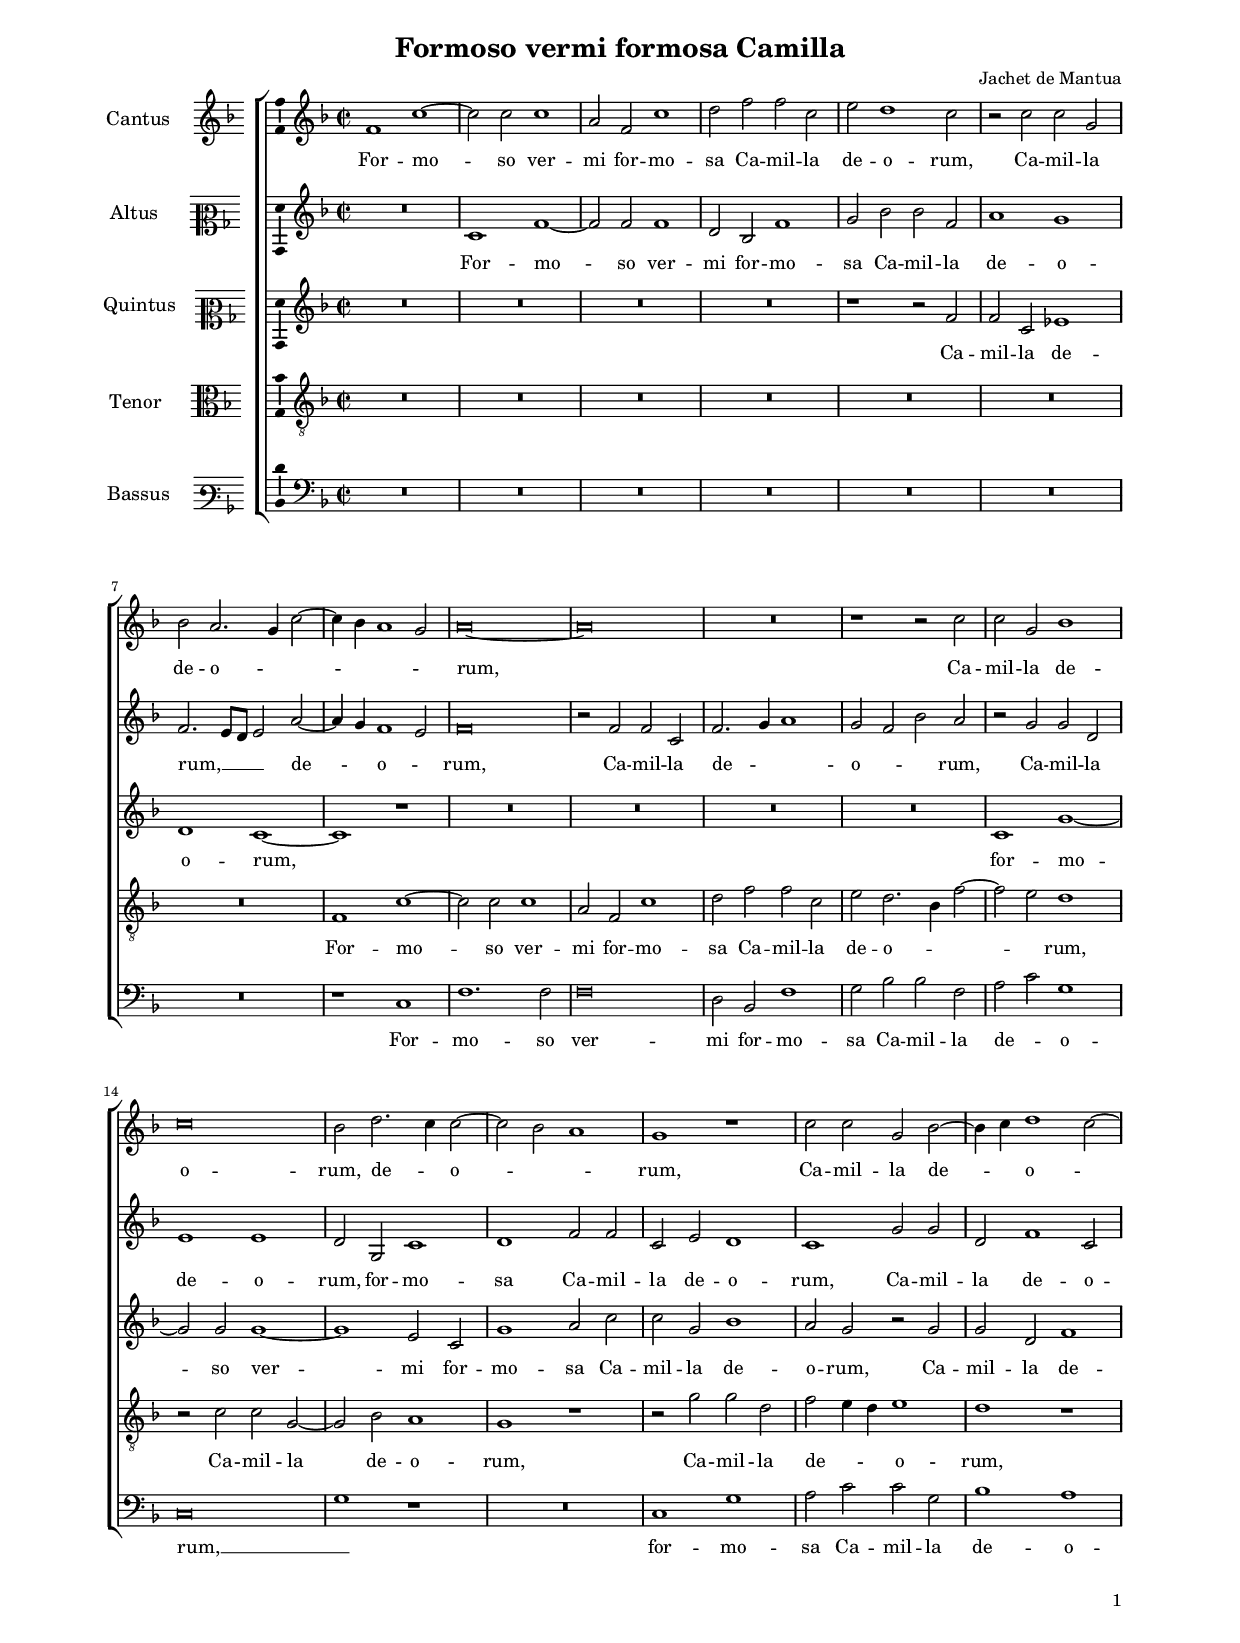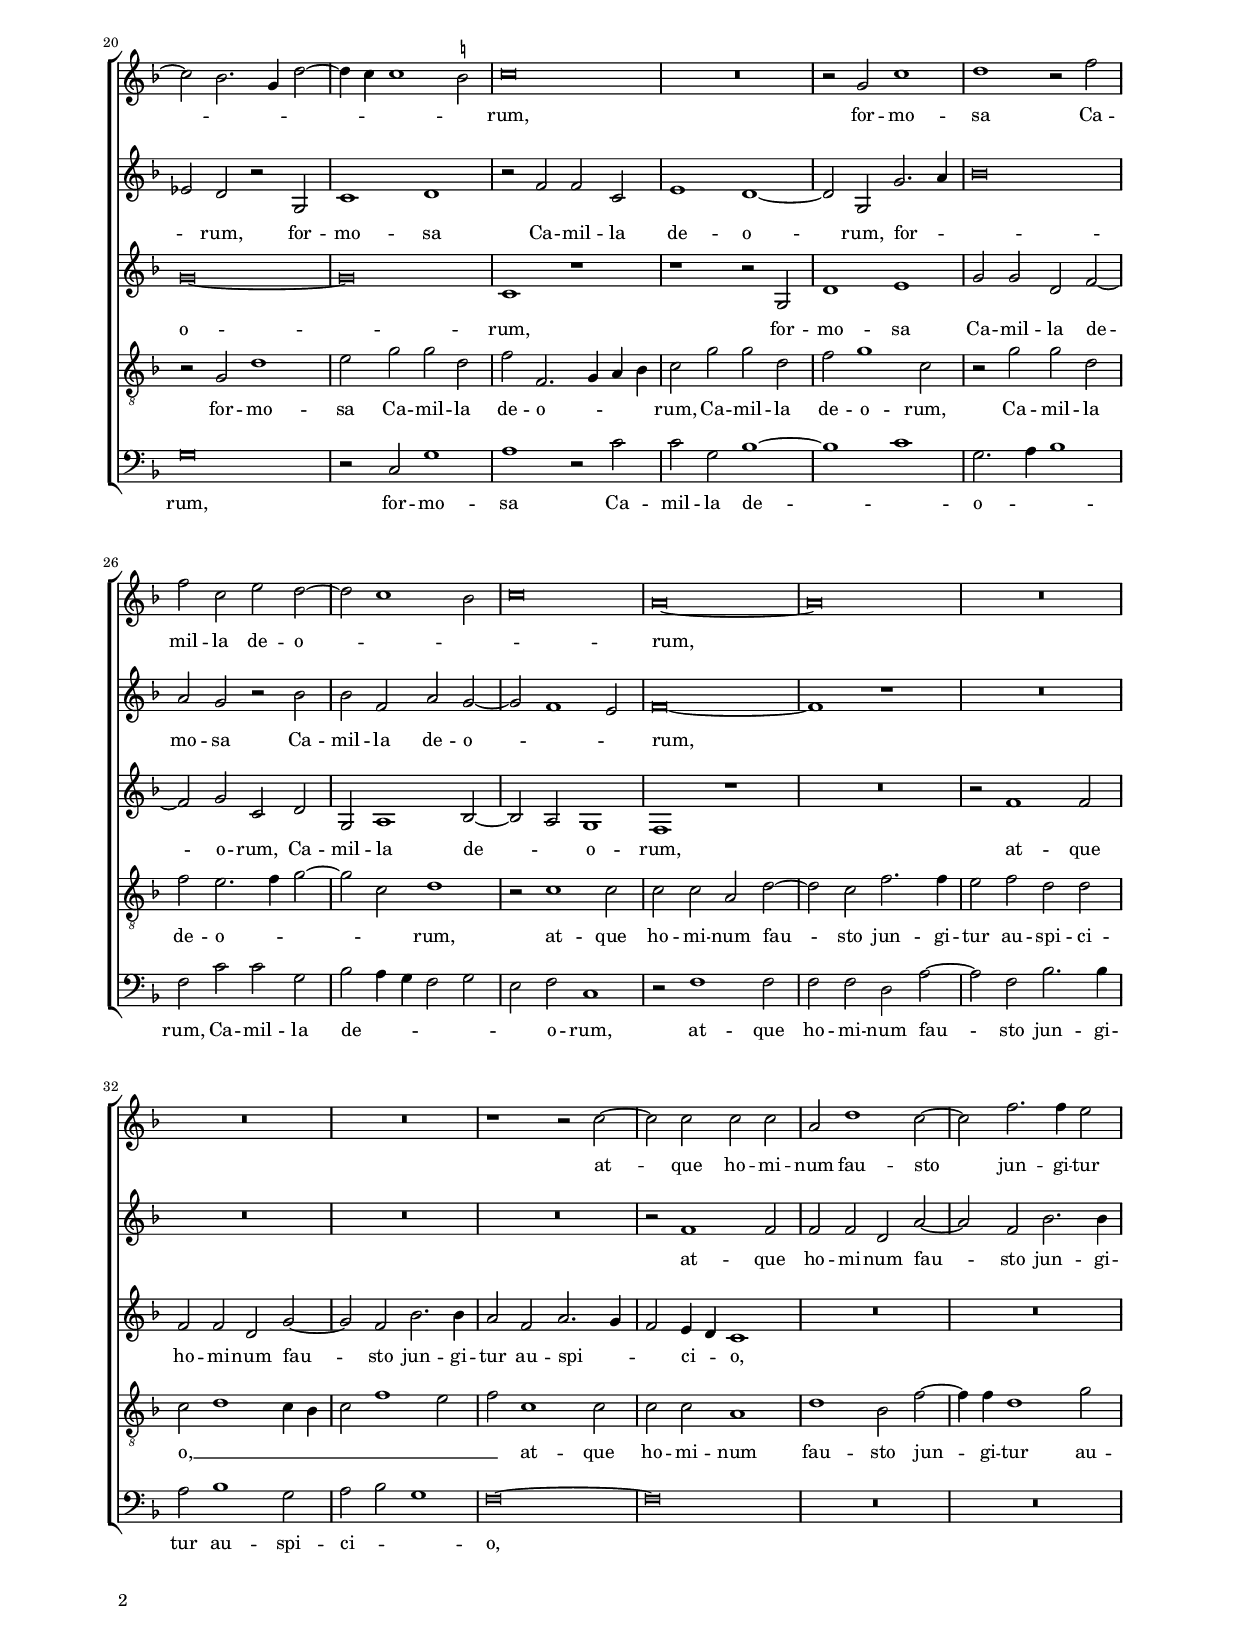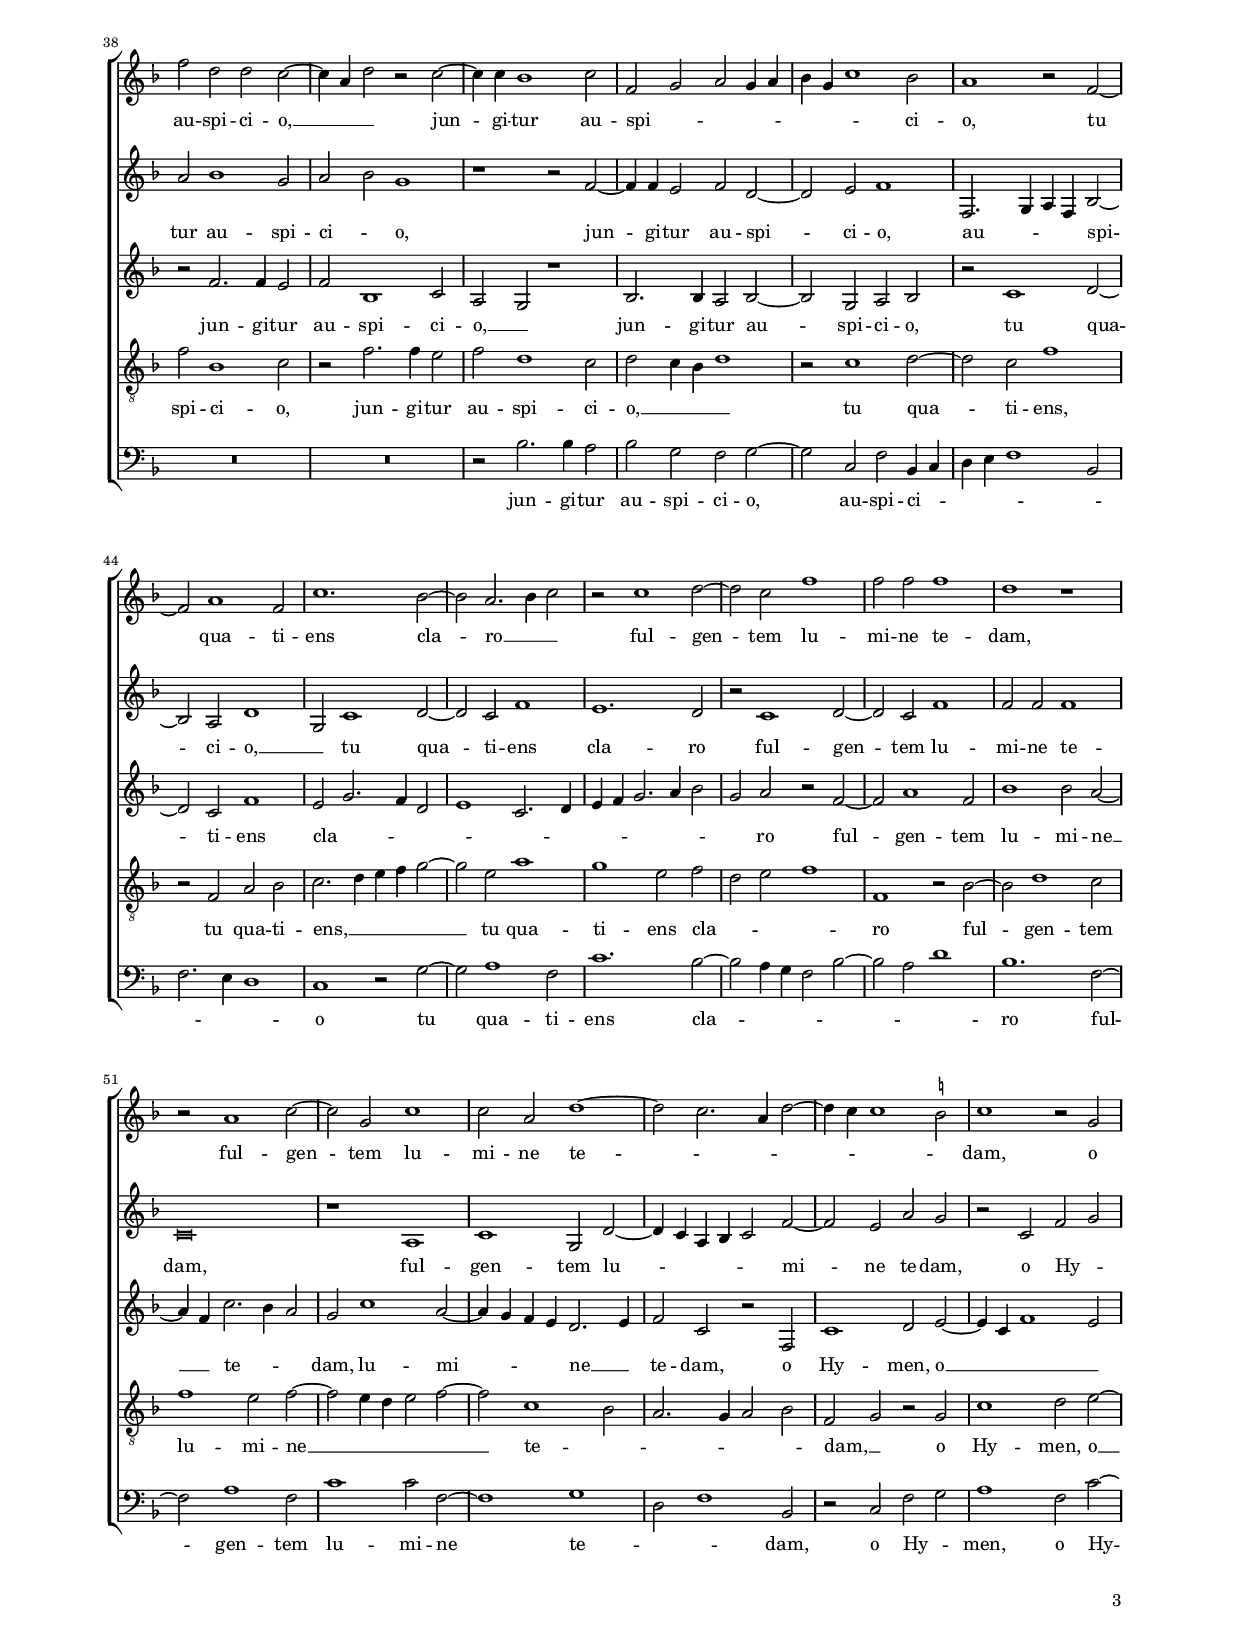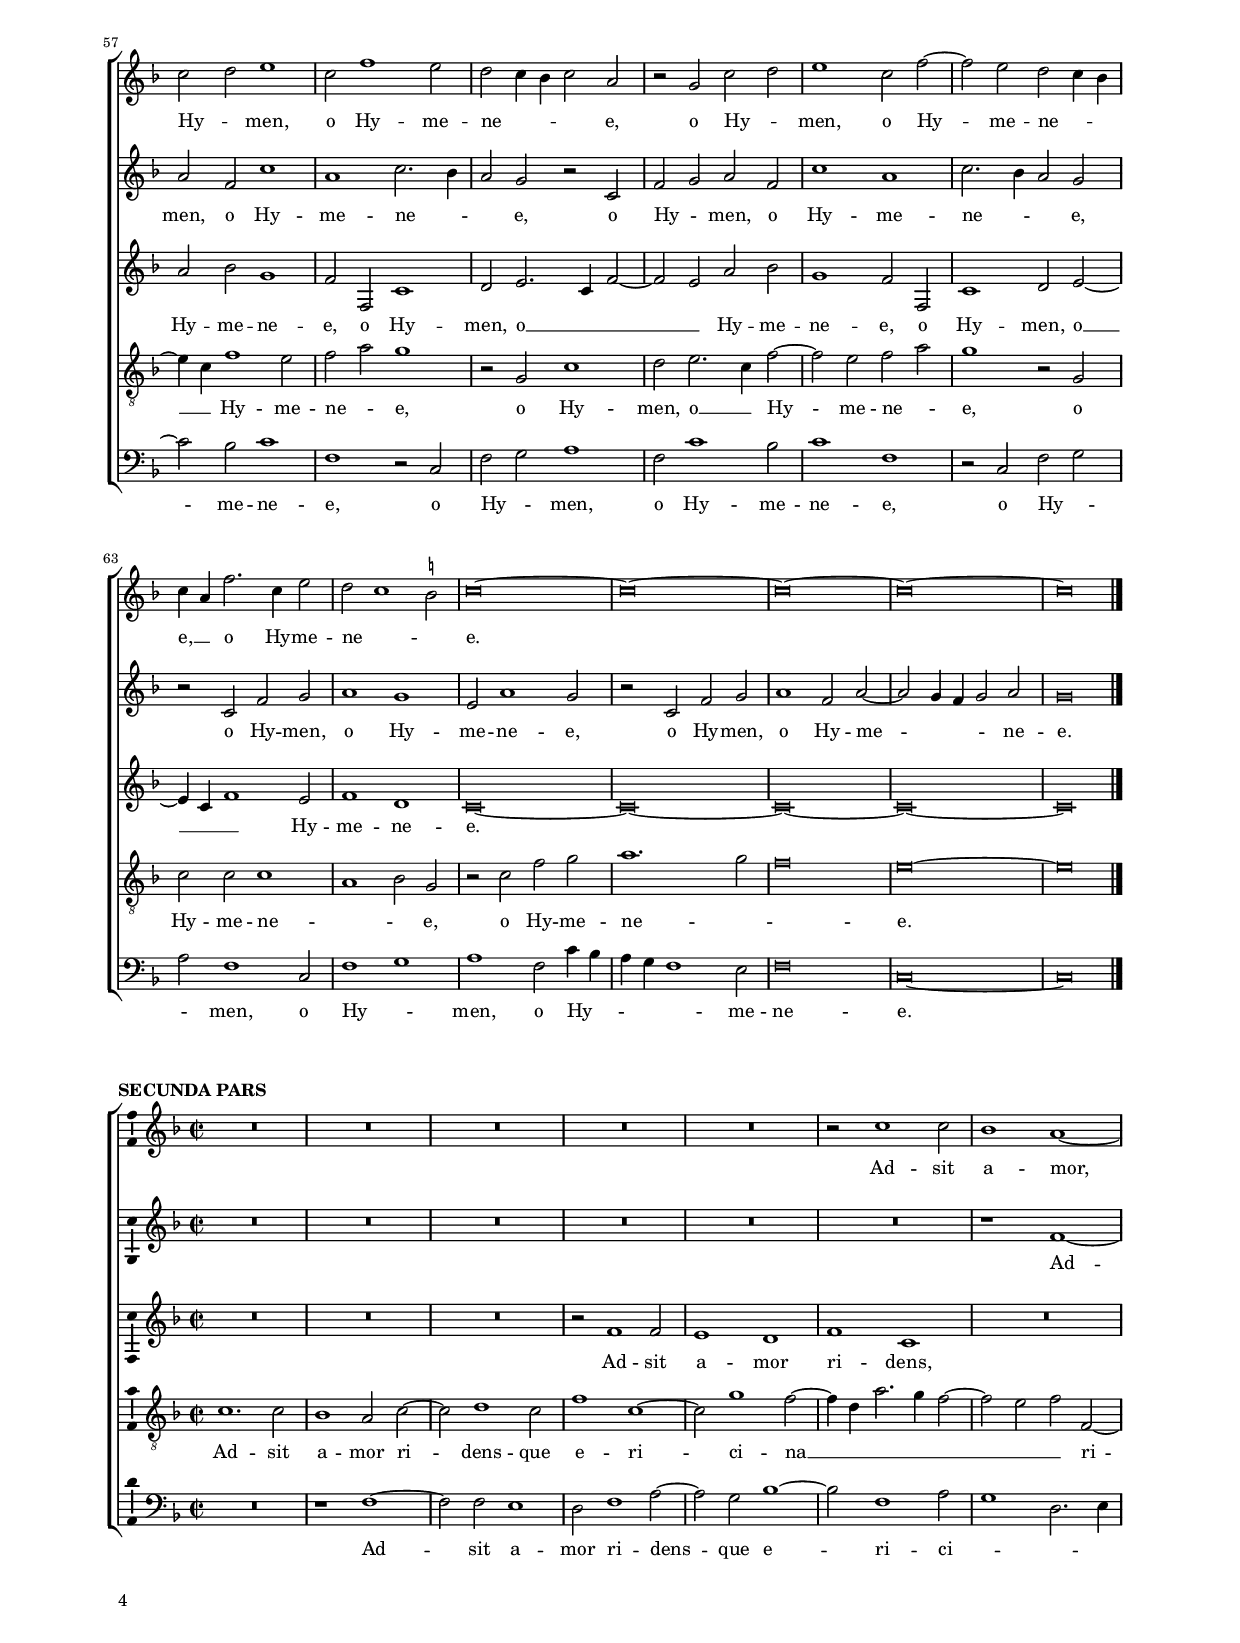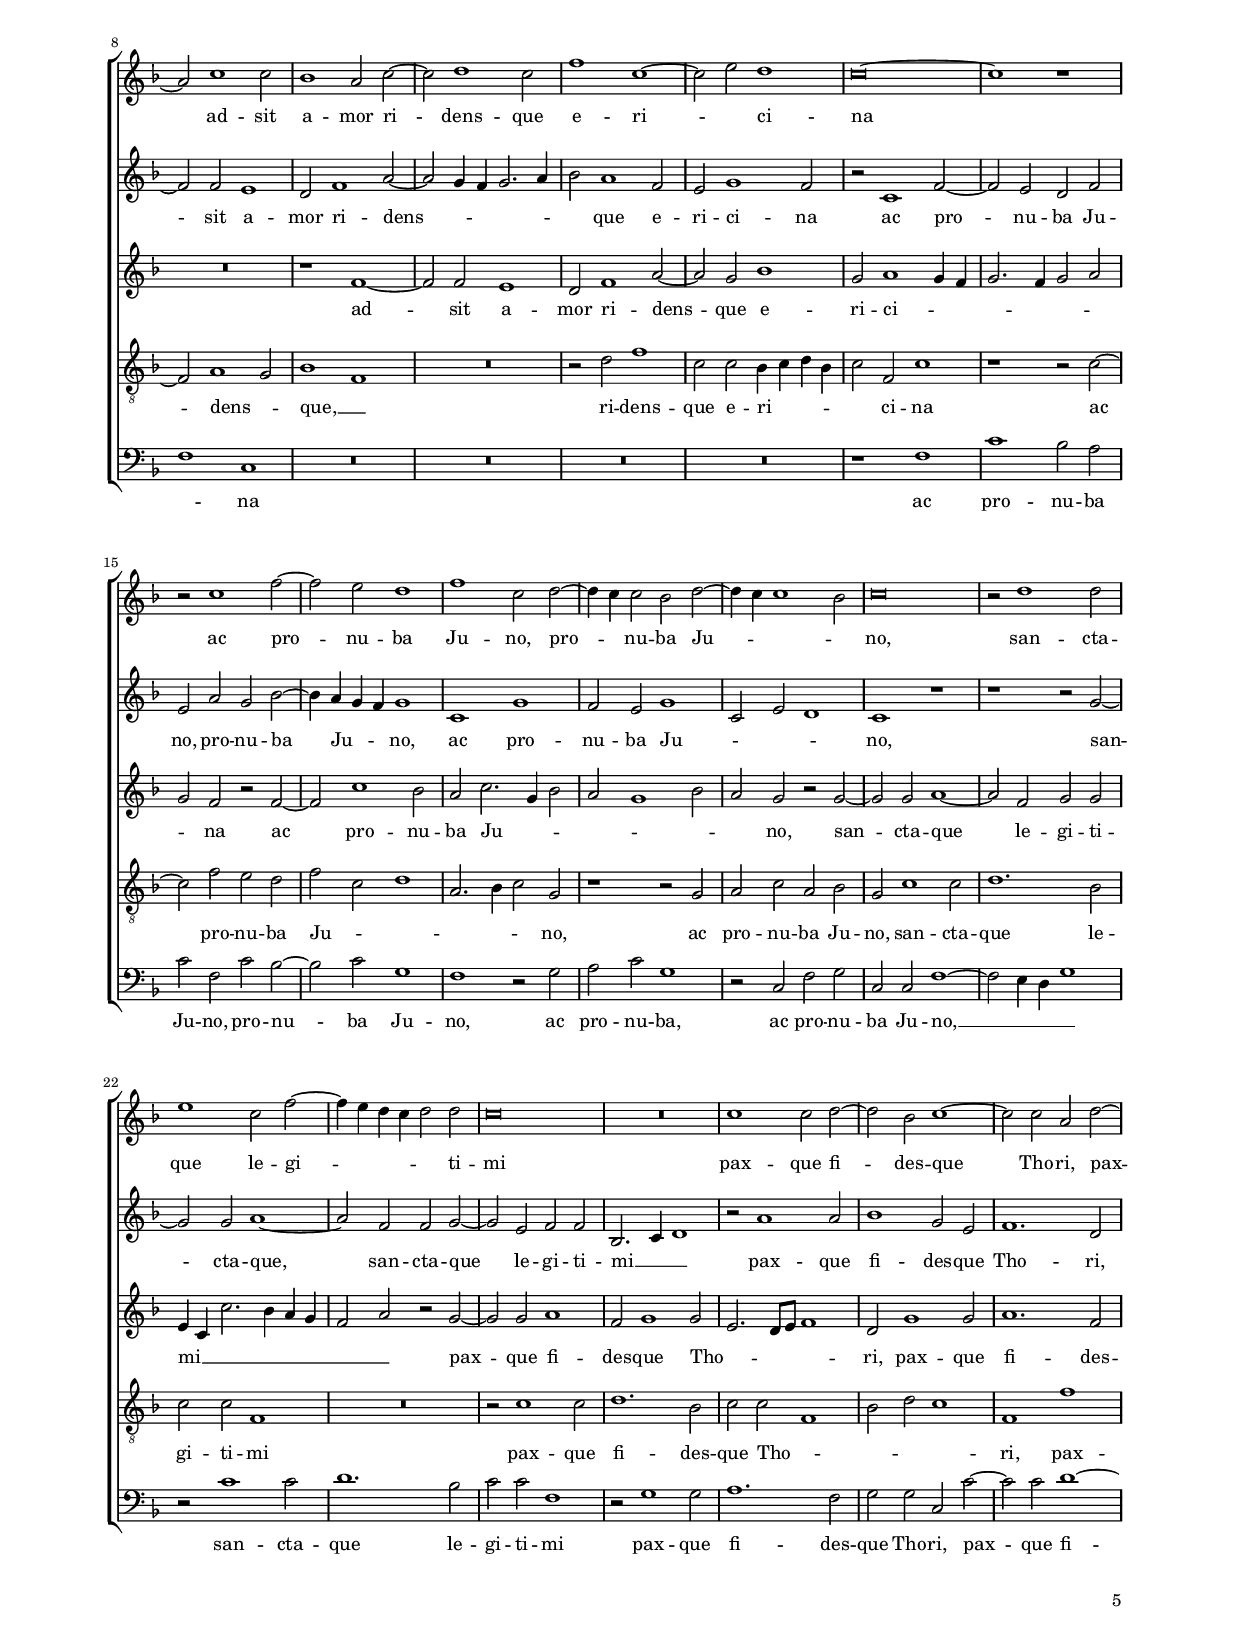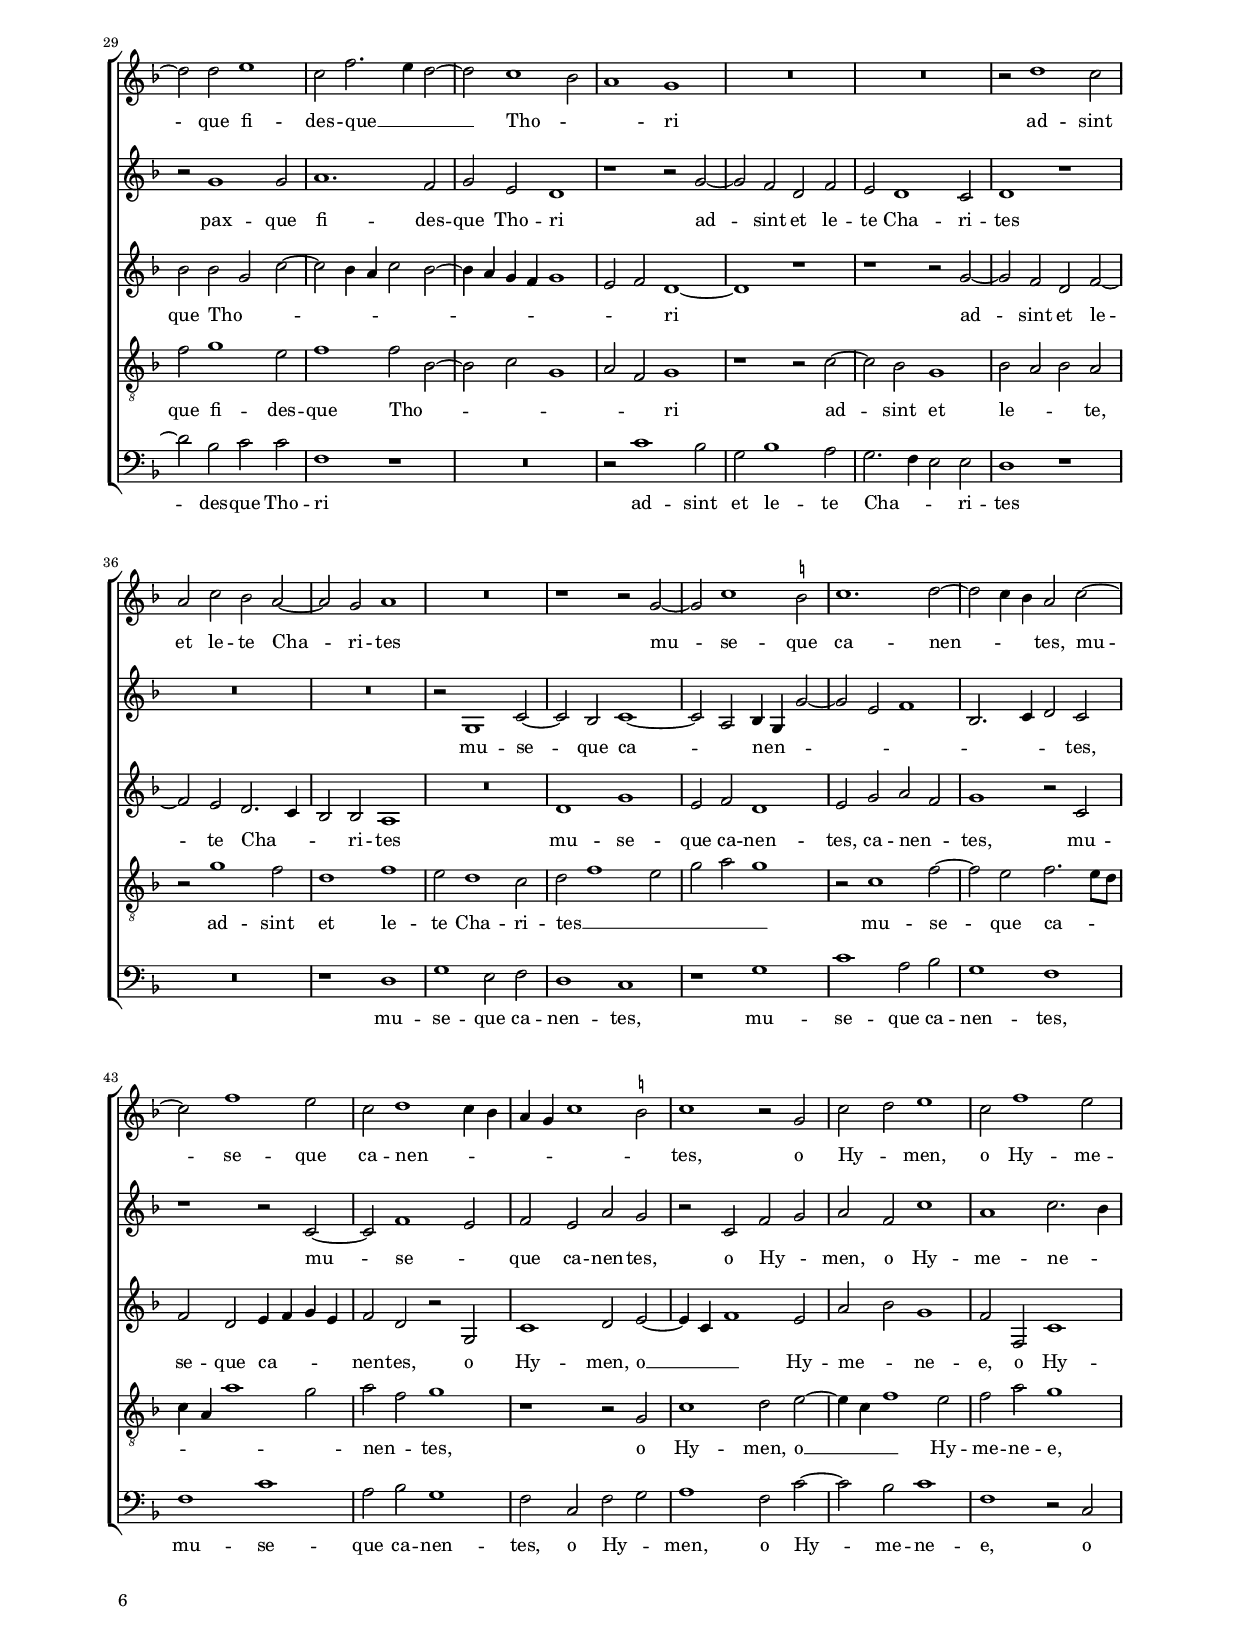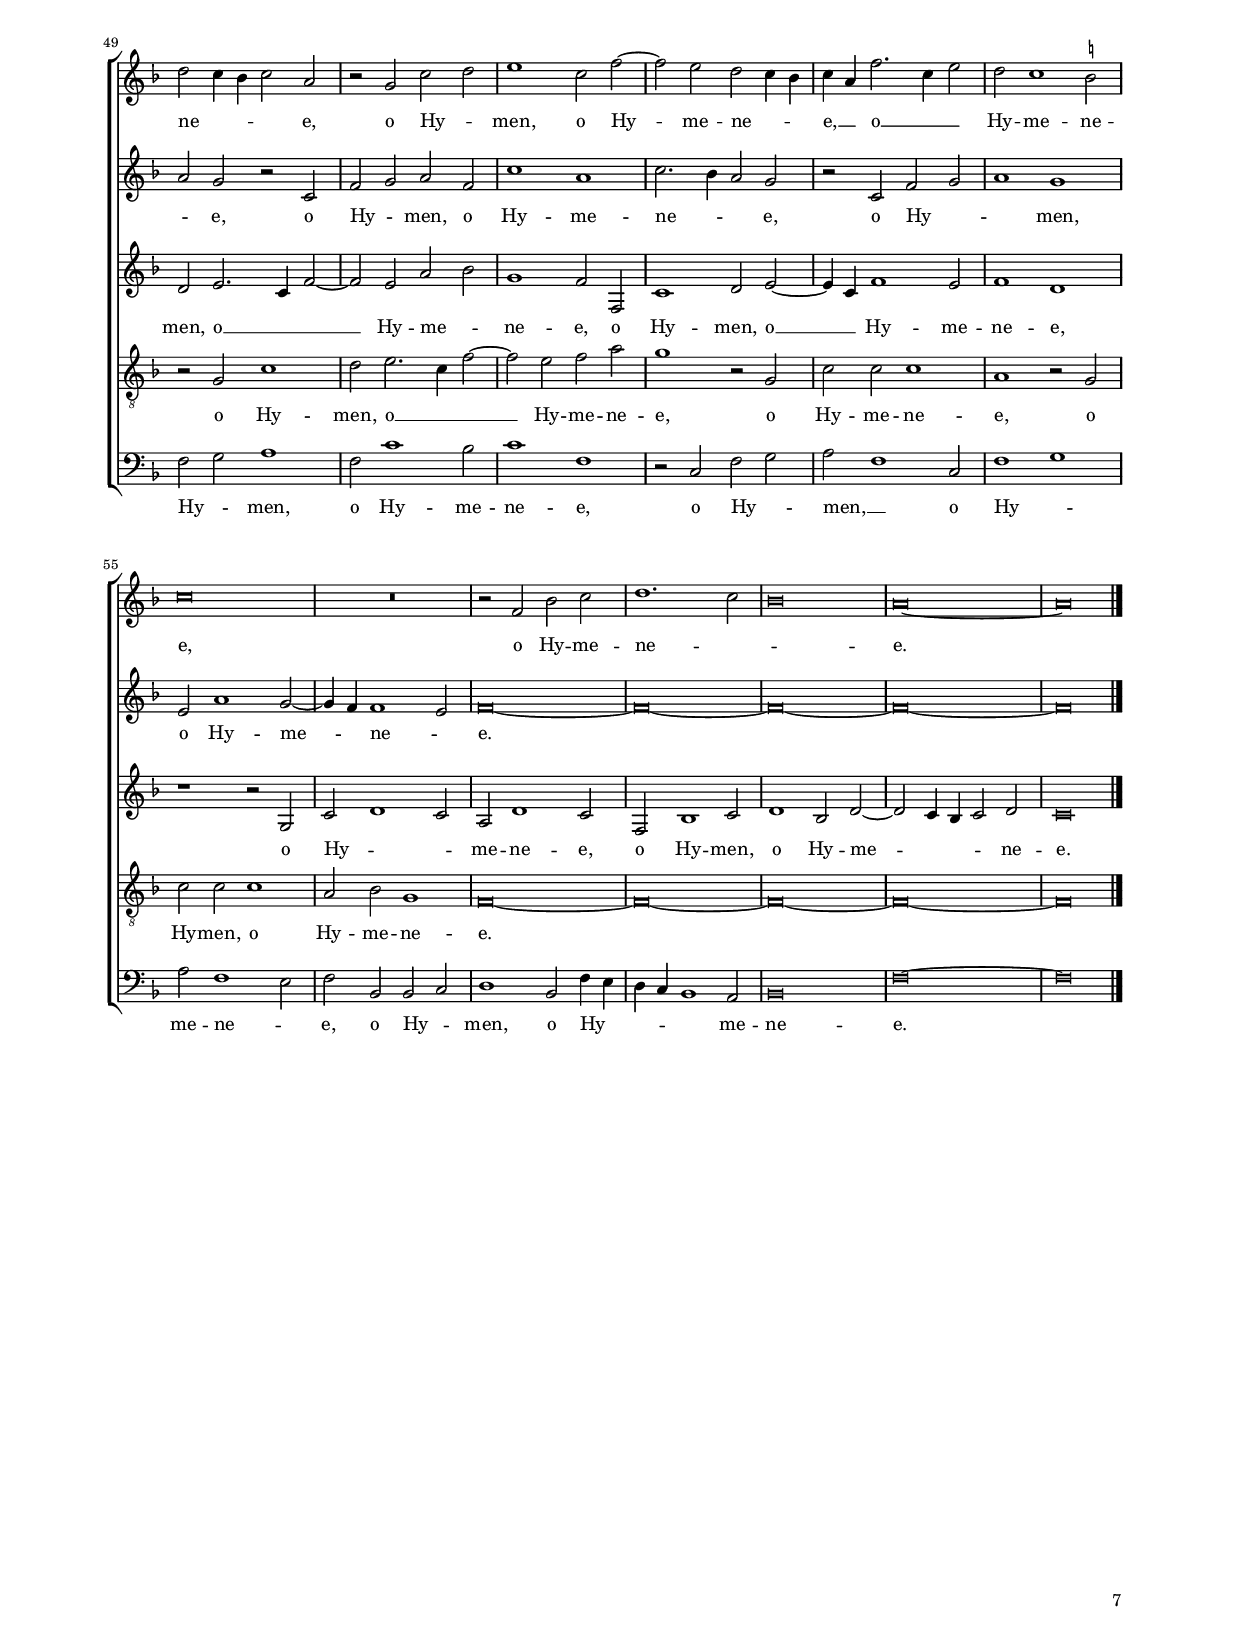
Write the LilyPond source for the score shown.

\header
{
  title="Formoso vermi formosa Camilla"
  composer="Jachet de Mantua"
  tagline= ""
}

\version "2.20.0"
\language deutsch
#(set-global-staff-size 15)
% #(set-default-paper-size "letter")
#(ly:set-option 'point-and-click #f)

	
	ficta = { \once \set suggestAccidentals = ##t }
	
	forget = #(define-music-function (music) (ly:music?) #{
		\accidentalStyle forget
		$music
		\accidentalStyle default
		#})
    

\paper
	{
	top-margin = 1.8 \cm
	bottom-margin = 1.2 \cm
	left-margin = 2 \cm
	right-margin = 2 \cm
	ragged-bottom = ##f
	ragged-last-bottom = ##t
	print-page-number = ##f
	score-system-spacing = #'((basic-distance . 16) (minimum-distance . 14) (padding . 5) (strechability . 150))
	system-system-spacing = #'((basic-distance . 16) (minimum-distance . 14) (padding . 5) (strechability . 150))
    oddFooterMarkup=\markup   \fill-line { "" \fromproperty #'page:page-number-string }
    evenFooterMarkup=\markup  \fill-line { \fromproperty #'page:page-number-string "" }
    last-bottom-spacing = #'((basic-distance . 12) (minimum-distance . 7) (padding . 4))
%	systems-per-page = 3
%	page-count = 6
%	min-systems-per-page = 3
	}

global = {
    % \set Staff.autoBeaming = ##f
	\key f \major
	\time 2/2 \set Score.measureLength = #(ly:make-moment 2/1)
    \set Score.tempoHideNote = ##t
    \tempo 2 = 90
    \skip 1*2*69 \bar "|."
	}
	

incipitcantus = \markup { \score {
	{
	\set Staff.instrumentName = \markup { \fontsize #1 "Cantus" }
	\key f \major
	\clef violin
	s4 \bar ""
	}
	\layout  {
	raggedright = ##t
	indent = 1.8 \cm
	line-width = 2.5 \cm
	\context { \Staff \remove Time_signature_engraver }
	\override Staff.Clef.Y-extent = #'(0 . 0)
	}} \hspace #1 }
      
      
incipitaltus = \markup { \score {
	{
	\set Staff.instrumentName = \markup { \fontsize #1 "Altus" }
	\key f \major
	\clef mezzosoprano
	s4 \bar ""
	}
	\layout  {
	raggedright = ##t
	indent = 1.8 \cm
	line-width = 2.5 \cm
	\context { \Staff \remove Time_signature_engraver }
	\override Staff.Clef.Y-extent = #'(0 . 0)
	}} \hspace #1 }
      
      
incipitquintus = \markup { \score {
	{
	\set Staff.instrumentName = \markup { \fontsize #1 "Quintus" }
	\key f \major
	\clef mezzosoprano
	s4 \bar ""
	}
	\layout  {
	raggedright = ##t
	indent = 1.8 \cm
	line-width = 2.5 \cm
	\context { \Staff \remove Time_signature_engraver }
	\override Staff.Clef.Y-extent = #'(0 . 0)
	}} \hspace #1 }
      

incipittenor = \markup { \score {
	{
	\set Staff.instrumentName = \markup { \fontsize #1 "Tenor" }
	\key f \major
	\clef alto
	s4 \bar ""
	}
	\layout  {
	raggedright = ##t
	indent = 1.8 \cm
	line-width = 2.5 \cm
	\context { \Staff \remove Time_signature_engraver }
	\override Staff.Clef.Y-extent = #'(0 . 0)
	}} \hspace #1 }

      
incipitbassus = \markup { \score {
	{
	\set Staff.instrumentName = \markup { \fontsize #1 "Bassus" }
	\key f \major
	\clef varbaritone
	s4 \bar ""
	}
	\layout  {
	raggedright = ##t
	indent = 1.8 \cm
	line-width = 2.5 \cm
	\context { \Staff \remove Time_signature_engraver }
	\override Staff.Clef.Y-extent = #'(0 . 0)
	}} \hspace #1 }


cantus =  \relative c''
	{
	f,1 c'~
	c2 c c1
	a2 f c'1
	d2 f f c
%5
	e2 d1 c2 |
	r2 c c g
	b2 a2. g4 c2~
	c4 b a1 g2
	a\breve~
%10
	a\breve |
	R\breve
	r1 r2 c
	c2 g b1
	c\breve
%15
	b2 d2. c4 c2~ |
	c2 b a1
	g1 r
	c2 c g b~
	b4 c d1 c2~
%20
	c2 b2. g4 d'2~ |
	d4 c c1 \ficta h2
	c\breve
	R\breve
	r2 g c1
%25
	d1 r2 f |
	f2 c e d~
	d2 c1 b2
	c\breve
	a\breve~
%30
	a\breve |
	R\breve
	R\breve
	R\breve
	r1 r2 c~
%35
	c2 c c c |
	a2 d1 c2~
	c2 f2. f4 e2
	f2 d d c~
	c4 a d2 r c~
%40
	c4 c b1 c2 |
	f,2 g a g4 a
	b4 g c1 b2
	a1 r2 f~
	f2 a1 f2
%45
	c'1. b2~ |
	b2 a2. b4 c2
	r2 c1 d2~
	d2 c f1
	f2 f f1
%50
	d1 r |
	r2 a1 c2~
	c2 g c1
	c2 a d1~
	d2 c2. a4 d2~
%55
	d4 c c1 \ficta h2 |
	c1 r2 g
	c2 d e1
	c2 f1 e2
	d2 c4 b c2 a
%60
	r2 g c d |
	e1 c2 f~
	f2 e d c4 b
	c4 a f'2. c4 e2
	d2 c1 \ficta h2
%65
	c\breve~ |
    c\breve~
    c\breve~
    c\breve~
    c\breve |
	}


altus =  \relative c'
    {
	R\breve
	c1 f~
	f2 f f1
	d2 b f'1
%5
	g2 b b f |
	a1 g
	f2. e8 d e2 a~
	a4 g f1 e2
	f\breve
%10
	r2 f f c |
	f2. g4 a1
	g2 f b a
	r2 g g d
	e1 e
%15
	d2 g, c1 |
	d1 f2 f
	c2 e d1
	c1 g'2 g
	d2 f1 c2
%20
	es2 d r g, |
	c1 d
	r2 f f c
	e1 d~
	d2 g, g'2. a4
%25
	b\breve |
	a2 g r b
	b2 f a g~
	g2 f1 e2
	f\breve~
%30
	f1 r |
	R\breve
	R\breve
	R\breve
	R\breve
%35
	r2 f1 f2 |
	f2 f d a'~
	a2 f b2. b4
	a2 b1 g2
	a2 b g1
%40
	r1 r2 f~ |
	f4 f e2 f d~
	d2 e f1
	f,2. g4 a f b2~
	b2 a d1
%45
	g,2 c1 d2~ |
	d2 c f1
	e1. d2
	r2 c1 d2~
	d2 c f1
%50
	f2 f f1 |
	c\breve
	r1 a
	c1 g2 d'~
	d4 c a b c2 f~
%55
	f2 e a g |
	r2 c, f g
	a2 f c'1
	a1 c2. b4
	a2 g r c,
%60
	f2 g a f |
	c'1 a
	c2. b4 a2 g
	r2 c, f2 g
	a1 g
%65
	e2 a1 g2 |
	r2 c, f g
	a1 f2 a~
	a2 g4 f g2 a
	g\breve |
	}


quintus =  \relative c'
	{
	R\breve
	R\breve
	R\breve
	R\breve
%5
	r1 r2 f |
	f2 c es1
	d1 c~
	c1 r
	R\breve
%10
	R\breve |
	R\breve
	R\breve
	c1 g'~ 
	g2 g g1~
%15
	g1 e2 c |
	g'1 a2 c
	c2 g b1
	a2 g r g
	g2 d f1
%20
	g\breve~ |
	g\breve
	c,1 r
	r1 r2 g
	d'1 e
%25
	g2 g d f~ |
	f2 g c, d
	g,2 a1 b2~
	b2 a g1
	f1 r
%30
	R\breve |
	r2 f'1 f2
	f2 f d g~
	g2 f b2. b4
	a2 f a2. g4
%35
	f2 e4 d c1 |
	R\breve
	R\breve
	r2 f2. f4 e2
	f2 b,1 c2
%40
	a2 g r1 |
	b2. b4 a2 b~
	b2 g a b
	r2 c1 d2~
	d2 c f1
%45
	e2 g2. f4 d2 |
	e1 c2. d4
	e4 f g2. a4 b2
	g2 a r f~
	f2 a1 f2
%50
	b1 b2 a~ |
	a4 f c'2. b4 a2
	g2 c1 a2~
	a4 g f e d2. e4
	f2 c r f,
%55
	c'1 d2 e~ |
	e4 c f1 e2
	a2 b g1
	f2 f, c'1
	d2 e2. c4 f2~
%60
	f2 e a b |
	g1 f2 f,
	c'1 d2 e~
	e4 c f1 e2
	f1 d
%65
	c\breve~ |
	c\breve~
	c\breve~
	c\breve~
	c\breve |
	}


tenor  =  \relative c'
	{
	R\breve
	R\breve
	R\breve
	R\breve
%5
	R\breve |
	R\breve
	R\breve
	f,1 c'~
	c2 c c1
%10
	a2 f c'1 |
	d2 f f c
	e2 d2. b4 f'2~
	f2 e d1
	r2 c c g~
%15
	g2 b a1 |
	g1 r
	r2 g' g d
	f2 e4 d e1
	d1 r
%20
	r2 g, d'1 |
	e2 g g d
	f2 f,2. g4 a b
	c2 g' g d
	f2 g1 c,2
%25
	r2 g' g d |
	f2 e2. f4 g2~
	g2 c, d1
	r2 c1 c2
	c2 c a d~
%30
	d2 c f2. f4 |
	e2 f d d
	c2 d1 c4 b
	c2 f1 e2
	f2 c1 c2
%35
	c2 c a1 |
	d1 b2 f'~
	f4 f d1 g2
	f2 b,1 c2
	r2 f2. f4 e2
%40
	f2 d1 c2 |
	d2 c4 b d1
	r2 c1 d2~
	d2 c f1
	r2 f, a2 b
%45
	c2. d4 e f g2~ |
	g2 e a1
	g1 e2 f
	d2 e f1
	f,1 r2 b~
%50
	b2 d1 c2 |
	f1 e2 f~
	f2 e4 d e2 f~
	f2 c1 b2
	a2. g4 a2 b
%55
	f2 g r g |
	c1 d2 e~
	e4 c f1 e2
	f2 a g1
	r2 g, c1
%60
	d2 e2. c4 f2~ |
	f2 e f a
	g1 r2 g,
	c2 c c1
	a1 b2 g
%65
	r2 c f g |
	a1. g2
	f\breve
	e\breve~
	e\breve |
	}


bassus  =  \relative c
	{
	R\breve
	R\breve
	R\breve
	R\breve
%5
	R\breve |
	R\breve
	R\breve
	r1 c
	f1. f2
%10
	f\breve |
	d2 b f'1
	g2 b b f
	a2 c g1
	c,\breve
%15
	g'1 r |
	R\breve
	c,1 g'
	a2 c c g
	b1 a
%20
	g\breve |
	r2 c, g'1
	a1 r2 c
	c2 g b1~
	b1 c
%25
	g2. a4 b1 |
	f2 c' c g
	b2 a4 g f2 g
	e2 f c1
	r2 f1 f2
%30
	f2 f d a'~ |
	a2 f b2. b4
	a2 b1 g2
	a2 b g1
	f\breve~
%35
	f\breve |
	R\breve
	R\breve
	R\breve
	R\breve
%40
	r2 b2. b4 a2 |
	b2 g f g~
	g2 c, f b,4 c
	d4 e f1 b,2
	f'2. e4 d1
%45
	c1 r2 g'~ |
	g2 a1 f2
	c'1. b2~
	b2 a4 g f2 b~
	b2 a d1
%50
	b1. f2~ |
	f2 a1 f2
	c'1 c2 f,~
	f1 g
	d2 f1 b,2
%55
	r2 c f g |
	a1 f2 c'~
	c2 b c1
	f,1 r2 c
	f2 g a1 |
%60
	f2 c'1 b2 |
	c1 f,
	r2 c f g
	a2 f1 c2
	f1 g
%65
	a1 f2 c'4 b |
	a4 g f1 e2
	f\breve
	c\breve~
	c\breve |
	}


lyricscantus = \lyricmode {
	For -- mo -- so ver -- mi for -- mo -- sa Ca -- mil -- la de -- o -- rum,
    Ca -- mil -- la de -- o -- _ _ _ _ _ rum,
    Ca -- mil -- la de -- o -- rum,
    de -- _ o -- _ _ rum,
    Ca -- mil -- la de -- _ o -- _ _ _ _ _ _ _ rum,
    for -- mo -- sa Ca -- mil -- la de -- o -- _ _ _ rum,
    at -- que ho -- mi -- num fau -- sto 
    jun -- gi -- tur au -- spi -- ci -- o, __ _ _
    jun -- gi -- tur au -- spi -- _ _ _ _ _ _ _ ci -- o,
    tu qua -- ti -- ens cla -- ro __ _ _
    ful -- gen -- tem lu -- mi -- ne te -- dam,
    ful -- gen -- tem lu -- mi -- ne te -- _ _ _ _ _ _ dam,
    o Hy -- _ men, o Hy -- me -- ne -- _ _ _ e,
    o Hy -- _ men, o Hy -- me -- ne -- _ _ e, __ _
    o Hy -- me -- ne -- _ _ e.
	}


lyricsaltus = \lyricmode {
	For -- mo -- so ver -- mi for -- mo -- sa Ca -- mil -- la de -- o -- rum, __ _ _ _
    de -- _ o -- _ rum,
    Ca -- mil -- la de -- _ _ o -- _ _ rum,
    Ca -- mil -- la de -- o -- rum,
    for -- mo -- sa Ca -- mil -- la de -- o -- rum,
    Ca -- mil -- la de -- o -- _ rum,
    for -- mo -- sa Ca -- mil -- la de -- o -- rum,
    for -- _ _ mo -- sa Ca -- mil -- la de -- o -- _ _ rum,
    at -- que ho -- mi -- num fau -- sto 
    jun -- gi -- tur au -- spi -- ci -- _ o,
    jun -- gi -- tur au -- spi -- ci -- o,
    au -- _ _ _ spi -- ci -- o, __ _
    tu qua -- ti -- ens cla -- ro
    ful -- gen -- tem lu -- mi -- ne te -- dam,
    ful -- gen -- tem lu -- _ _ _ _ mi -- ne te -- dam,
    o Hy -- _ men, o Hy -- me -- ne -- _ _ e,
    o Hy -- _ men, o Hy -- me -- ne -- _ _ e,
    o Hy -- men, o Hy -- me -- ne -- e,
    o Hy -- men, o Hy -- me -- _ _ _ ne -- e.
	}


lyricsquintus = \lyricmode {
	Ca -- mil -- la de -- o -- rum,
    for -- mo -- so ver -- mi for -- mo -- sa
    Ca -- mil -- la de -- o -- rum,
    Ca -- mil -- la de -- o -- rum,
    for -- mo -- sa
    Ca -- mil -- la de -- o -- rum,
    Ca -- mil -- la de -- _ o -- rum,
    at -- que ho -- mi -- num fau -- sto 
    jun -- gi -- tur au -- spi -- _ _ ci -- _ o,
    jun -- gi -- tur au -- spi -- ci -- o, __ _
    jun -- gi -- tur au -- spi -- ci -- o,
    tu qua -- ti -- ens cla -- _ _ _ _ _ _ _ _ _ _ _ _ ro 
    ful -- gen -- tem lu -- mi -- ne __ _ te -- _ _ dam,
    lu -- mi -- _ _ _ ne __ _ te -- dam,
    o Hy -- men, o __ _ _ _ Hy -- me -- ne -- e,
    o Hy -- men, o __ _ _ _ Hy -- me -- ne -- e,
    o Hy -- men, o __ _ _ Hy -- me -- ne -- e.
	}


lyricstenor = \lyricmode {
	For -- mo -- so ver -- mi for -- mo -- sa Ca -- mil -- la de -- o -- _ _ _ rum,
    Ca -- mil -- la de -- o -- rum,
    Ca -- mil -- la de -- _ _ o -- rum,
    for -- mo -- sa Ca -- mil -- la de -- o -- _ _ _ rum,
    Ca -- mil -- la de -- o -- rum,
    Ca -- mil -- la de -- o -- _ _ _ rum,
    at -- que ho -- mi -- num fau -- sto 
    jun -- gi -- tur au -- spi -- ci -- o, __ _ _ _ _ _ _ _
    at -- que ho -- mi -- num fau -- sto
    jun -- gi -- tur au -- spi -- ci -- o,
    jun -- gi -- tur au -- spi -- ci -- o, __ _ _ _
    tu qua -- ti -- ens,
    tu qua -- ti -- ens, __ _ _ _ _ 
    tu qua -- ti -- ens cla -- _ _ _ ro 
    ful -- gen -- tem lu -- mi -- ne __ _ _ _ _ te -- _ _ _ _ _ dam, __ _
    o Hy -- men, o __ _ Hy -- me -- ne -- _ e,
    o Hy -- men, o __ _ Hy -- me -- ne -- _ e,
    o Hy -- me -- ne -- _ _ e,
    o Hy -- me -- ne -- _ _ e.
	}


lyricsbassus = \lyricmode {
	For -- mo -- so ver -- mi for -- mo -- sa Ca -- mil -- la de -- _ o -- rum, __ _
    for -- mo -- sa Ca -- mil -- la de -- o -- rum,
    for -- mo -- sa Ca -- mil -- la de -- _ o -- _ _ rum,
    Ca -- mil -- la de -- _ _ _ _ _ o -- rum,
    at -- que ho -- mi -- num fau -- sto 
    jun -- gi -- tur au -- spi -- ci -- _ _ o,
    jun -- gi -- tur au -- spi -- ci -- o,
    au -- spi -- ci -- _ _ _ _ _ _ _ _ o
    tu qua -- ti -- ens cla -- _ _ _ _ _ _ ro
    ful -- gen -- tem lu -- mi -- ne te -- _ _ dam,
    o Hy -- _ men, o Hy -- me -- ne -- e,
    o Hy -- _ men, o Hy -- me -- ne -- e,
    o Hy -- _ _ men,
    o Hy -- _ men,
    o Hy -- _ _ _ _ me -- ne -- e.
	}


\score
{  
	\transpose c c {
	\new ChoirStaff \with { \override StaffGrouper.staff-staff-spacing.basic-distance = #12 }
	<<

	\new Staff << \global
	\new Voice="v1" {
		\set Staff.instrumentName=\incipitcantus
		\set Staff.midiInstrument = "reed organ"
		\clef violin
		\cantus }
	\new Lyrics \lyricsto "v1" {\lyricscantus }
	>>


	\new Staff << \global
	\new Voice="v2" {
		\set Staff.instrumentName=\incipitaltus
		\set Staff.midiInstrument = "reed organ"
        \clef violin % "G_8"
		\altus}
	\new Lyrics \lyricsto "v2" {\lyricsaltus }
	>>


	\new Staff << \global
	\new Voice="v5" {
		\set Staff.instrumentName=\incipitquintus
		\set Staff.midiInstrument = "reed organ"
        \clef violin % "G_8"
		\quintus}
	\new Lyrics \lyricsto "v5" {\lyricsquintus }
	>>
    

	\new Staff << \global
	\new Voice="v3" {
		\set Staff.instrumentName=\incipittenor
		\set Staff.midiInstrument = "reed organ"
		\clef "G_8"
		\tenor }
	\new Lyrics \lyricsto "v3" {\lyricstenor }
	>>


	\new Staff << \global
	\new Voice="v4" {
		\set Staff.instrumentName=\incipitbassus
		\set Staff.midiInstrument = "reed organ"
		\clef bass
		\bassus }
	\new Lyrics \lyricsto "v4" {\lyricsbassus}
	>>

	>>
	} % transpose

	\layout
	{
	indent = 2.5 \cm
	\context { \Staff \override TimeSignature.break-visibility = #end-of-line-invisible }
	\context { \Lyrics \override VerticalAxisGroup.nonstaff-relatedstaff-spacing.padding = #1.4 }
%	\context { \Lyrics \override LyricText.font-size = #1 }
	\context { \Staff \consists "Ambitus_engraver" }
	\context { \Score \override BarNumber.padding = #2 }
	\context { \Voice \override NoteHead.style = #'baroque }
	}


\midi
	{
	}

}

%%%%%%%%%%%%%%%%%%%%  SECUNDA PARS %%%%%%%%%%%%%%%%%%%%


global = {
	\key f \major
	\time 2/2 \set Score.measureLength = #(ly:make-moment 2/1)
    \set Score.tempoHideNote = ##t
    \tempo 2 = 90
    \skip 1*2*61 \bar "|."
	}


cantus =  \relative c''
	{
    R\breve    
	R\breve
	R\breve
	R\breve
%5
	R\breve |
	r2 c1 c2
	b1 a~
	a2 c1 c2
	b1 a2 c~
%10
	c2 d1 c2 |
	f1 c~
	c2 e d1
	c\breve~
	c1 r
%15
	r2 c1 f2~ |
	f2 e d1
	f1 c2 d~
	d4 c c2 b d~
	d4 c c1 b2
%20
	c\breve |
	r2 d1 d2
	e1 c2 f~
	f4 e d c d2 d
	c\breve
%25
	R\breve |
	c1 c2 d~
	d2 b c1~
	c2 c a d~
	d2 d e1
%30
	c2 f2. e4 d2~ |
	d2 c1 b2
	a1 g
	R\breve
	R\breve
%35
	r2 d'1 c2 |
	a2 c b a~
	a2 g a1
	R\breve
	r1 r2 g~
%40
	g2 c1 \ficta h2
	c1. d2~
	d2 c4 b a2 c~
	c2 f1 e2
	c2 d1 c4 b
%45
	a4 g c1 \ficta h2 |
	c1 r2 g
	c2 d e1
	c2 f1 e2
	d2 c4 b c2 a
%50
	r2 g c d |
	e1 c2 f~
	f2 e d c4 b
	c4 a f'2. c4 e2
	d2 c1 \ficta h2
%55
	c\breve |
	R\breve
	r2 f, b c
	d1. c2
	b\breve
%60
	a\breve~ |
    a\breve |
	}


altus =  \relative c'
    {
	R\breve
	R\breve
	R\breve
	R\breve
%5
	R\breve |
	R\breve
	r1 f~
	f2 f e1
	d2 f1 a2~
%10
	a2 g4 f g2. a4 |
	b2 a1 f2
	e2 g1 f2
	r2 c1 f2~
	f2 e d f
%15
	e2 a g b~ |
	b4 a g f g1
	c,1 g'
	f2 e g1
	c,2 e d1
%20
	c1 r |
	r1 r2 g'~
	g2 g a1~
	a2 f f g~
	g2 e f f
%25
	b,2. c4 d1 |
	r2 a'1 a2
	b1 g2 e
	f1. d2
	r2 g1 g2
%30
	a1. f2 |
	g2 e d1
	r1 r2 g~
	g2 f d f
	e2 d1 c2
%35
	d1 r |
	R\breve
	R\breve
	r2 g,1 c2~
	c2 b c1~
%40
	c2 a b4 g g'2~ |
	g2 e f1
	b,2. c4 d2 c
	r1 r2 c~
	c2 f1 e2
%45
	f2 e a g |
	r2 c, f g
	a2 f c'1
	a1 c2. b4
	a2 g r c,
%50
	f2 g a f |
	c'1 a
	c2. b4 a2 g
	r2 c, f g
	a1 g
%55
	e2 a1 g2~ |
	g4 f f1 e2
	f\breve~
	f\breve~
	f\breve~
%60
	f\breve~
    f\breve |
	}


quintus =  \relative c'
	{
	R\breve
	R\breve
	R\breve
	r2 f1 f2
%5
	e1 d |
	f1 c
	R\breve
	R\breve
	r1 f~
%10
	f2 f e1 |
	d2 f1 a2~
	a2 g b1
	g2 a1 g4 f
	g2. f4 g2 a
%15
	g2 f r f~ |
	f2 c'1 b2
	a2 c2. g4 b2
	a2 g1 b2
	a2 g r g~
%20
	g2 g a1~ |
	a2 f g g
	e4 c c'2. b4 a g
	f2 a r g~
	g2 g a1
%25
	f2 g1 g2 |
	e2. d8 e f1
	d2 g1 g2
	a1. f2
	b2 b g c~
%30
	c2 b4 a c2 b~ |
	b4 a g f g1
	e2 f d1~
	d1 r
	r1 r2 g~
%35
	g2 f d f~ |
	f2 e d2. c4
	b2 b a1
	R\breve
	d1 g
%40
	e2 f d1 |
	e2 g a f
	g1 r2 c,
	f2 d e4 f g e
	f2 d r g,
%45
	c1 d2 e~ |
	e4 c f1 e2
	a2 b g1
	f2 f, c'1
	d2 e2. c4 f2~
%50
	f2 e a b |
	g1 f2 f,
	c'1 d2 e~
	e4 c f1 e2
	f1 d
%55
	r1 r2 g, |
	c2 d1 c2
	a2 d1 c2
	f,2 b1 c2
	d1 b2 d~
%60
	d2 c4 b c2 d |
	c\breve |
	}


tenor  =  \relative c'
	{
	c1. c2
	b1 a2 c~
	c2 d1 c2
	f1 c~
%5
	c2 g'1 f2~ |
	f4 d a'2. g4 f2~
	f2 e f f,~
	f2 a1 g2
	b1 f
%10
	R\breve |
	r2 d' f1
	c2 c b4 c d b
	c2 f, c'1
	r1 r2 c~
%15
	c2 f e d |
	f2 c d1
	a2. b4 c2 g
	r1 r2 g
	a2 c a b
%20
	g2 c1 c2 |
	d1. b2
	c2 c f,1
	R\breve
	r2 c'1 c2
%25
	d1. b2 |
	c2 c f,1
	b2 d c1
	f,1 f'
	f2 g1 e2
%30
	f1 f2 b,~ |
	b2 c g1
	a2 f g1
	r1 r2 c~
	c2 b g1
%35
	b2 a b a |
	r2 g'1 f2
	d1 f
	e2 d1 c2
	d2 f1 e2
%40
	g2 a g1 |
	r2 c,1 f2~
	f2 e f2. e8 d
	c4 a a'1 g2
	a2 f g1
%45
	r1 r2 g, |
	c1 d2 e~
	e4 c f1 e2
	f2 a g1
	r2 g, c1
%50
	d2 e2. c4 f2~ |
	f2 e f a
	g1 r2 g,
	c2 c c1
	a1 r2 g
%55
	c2 c c1 |
	a2 b g1
	f\breve~
	f\breve~
	f\breve~
%60
	f\breve~
	f\breve |
	}


bassus  =  \relative c
	{
	R\breve
	r1 f~
	f2 f e1
	d2 f1 a2~
%5
	a2 g b1~ |
	b2 f1 a2
	g1 d2. e4
	f1 c
	R\breve
%10
	R\breve |
	R\breve
	R\breve
	r1 f
	c'1 b2 a
%15
	c2 f, c' b~ |
	b2 c g1
	f1 r2 g
	a2 c g1
	r2 c, f2 g
%20
	c,2 c f1~ |
	f2 e4 d g1
	r2 c1 c2
	d1. b2
	c2 c f,1
%25
	r2 g1 g2 |
	a1. f2
	g2 g c, c'~
	c2 c d1~
	d2 b c c
%30
	f,1 r |
	R\breve
	r2 c'1 b2
	g2 b1 a2
	g2. f4 e2 e
%35
	d1 r |
	R\breve
	r1 d
	g1 e2 f
	d1 c
%40
	r1 g' |
	c1 a2 b
	g1 f
	f1 c'
	a2 b g1
%45
	f2 c f g |
	a1 f2 c'~
	c2 b c1
	f,1 r2 c
	f2 g a1
%50
	f2 c'1 b2 |
	c1 f,
	r2 c f g
	a2 f1 c2
	f1 g
%55
	a2 f1 e2 |
	f2 b, b c
	d1 b2 f'4 e
	d4 c b1 a2
	b\breve
%60
	f'\breve~
	f\breve |
	}


lyricscantus = \lyricmode {
	Ad -- sit a -- mor,
    ad -- sit a -- mor
    ri -- dens -- que e -- ri -- _ ci -- na
    ac pro -- nu -- ba Ju -- no,
    pro -- _ nu -- ba Ju -- _ _ _ no,
    san -- cta -- que le -- gi -- _ _ _ _ ti -- mi 
    pax -- que fi -- des -- que Tho -- ri,
    pax -- que fi -- des -- que __ _ _ Tho -- _ _ ri
    ad -- sint et le -- te Cha -- ri -- tes
    mu -- se -- que ca -- nen -- _ _ tes,
    mu -- se -- que ca -- nen -- _ _ _ _ _ _ tes,
    o Hy -- _ men, o Hy -- me -- ne -- _ _ _ e,
    o Hy -- _ men, o Hy -- me -- ne -- _ _ e, __ _
    o __ _ _ Hy -- me -- ne -- e,
    o Hy -- me -- ne -- _ _ e.
	}


lyricsaltus = \lyricmode {
	Ad -- sit a -- mor
    ri -- dens -- _ _ _ _ _ que e -- ri -- ci -- na
    ac pro -- nu -- ba Ju -- no,
    pro -- nu -- ba Ju -- _ _ no,
    ac pro -- nu -- ba Ju -- _ _ _ no,
    san -- cta -- que,
    san -- cta -- que le -- gi -- ti -- mi __ _ _
    pax -- que fi -- des -- que Tho -- ri,
    pax -- que fi -- des -- que Tho -- ri
    ad -- sint et le -- te Cha -- ri -- tes
    mu -- se -- que ca -- _ nen -- _ _ _ _ _ _ _ tes,
    mu -- se -- _ que ca -- nen -- tes,
    o Hy -- _ men, o Hy -- me -- ne -- _ _ e,
    o Hy -- _ men, o Hy -- me -- ne -- _ _ e,
    o Hy -- _ _ men, o Hy -- me -- _ ne -- _ e.
	}


lyricsquintus = \lyricmode {
	Ad -- sit a -- mor ri -- dens,
    ad -- sit a -- mor
    ri -- dens -- que e -- ri -- ci -- _ _ _ _ _ _ _ na
    ac pro -- nu -- ba Ju -- _ _ _ _ _ _ no,
    san -- cta -- que le -- gi -- ti -- mi __ _ _ _ _ _ _ _
    pax -- que fi -- des -- que Tho -- _ _ _ _ ri,
    pax -- que fi -- des -- que Tho -- _ _ _ _ _ _ _ _ _ _ _ _ ri
    ad -- sint et le -- te Cha -- _ _ ri -- tes
    mu -- se -- que ca -- nen -- tes,
    ca -- nen -- _ tes,
    mu -- se -- que ca -- _ _ _ nen -- tes,
    o Hy -- men, o __ _ _ Hy -- me -- _ ne -- e,
    o Hy -- men, o __ _ _ Hy -- me -- _ ne -- e,
    o Hy -- men, o __ _ Hy -- me -- ne -- e,
    o Hy -- _ _ me -- ne -- e, 
    o Hy -- men, o Hy -- me -- _ _ _ ne -- e.
	}


lyricstenor = \lyricmode {
	Ad -- sit a -- mor
    ri -- dens -- que e -- ri -- ci -- na __ _ _ _ _ _ _
    ri -- dens -- _ que, __ _
    ri -- dens -- que e -- ri -- _ _ _ _ ci -- na
    ac pro -- nu -- ba Ju -- _ _ _ _ _ no,
    ac pro -- nu -- ba Ju -- no,
    san -- cta -- que le -- gi -- ti -- mi 
    pax -- que fi -- des -- que Tho -- _ _ _ _ ri,
    pax -- que fi -- des -- que Tho -- _ _ _ _ _ ri
    ad -- sint et le -- _ _ te,
    ad -- sint et le -- te Cha -- ri -- tes __ _ _ _ _ _
    mu -- se -- que ca -- _ _ _ _ _ _ nen -- _ tes,
    o Hy -- men, o __ _ _ Hy -- me -- ne -- e,
    o Hy -- men, o __ _ _ Hy -- me -- ne -- e,
    o Hy -- me -- ne -- e,
    o Hy -- men, o Hy -- me -- ne -- e.
	}


lyricsbassus = \lyricmode {
	Ad -- sit a -- mor
    ri -- dens -- que e -- ri -- ci -- _ _ _ _ na
    ac pro -- nu -- ba Ju -- no,
    pro -- nu -- ba Ju -- no,
    ac pro -- nu -- ba,
    ac pro -- nu -- ba Ju -- no, __ _ _ _
    san -- cta -- que le -- gi -- ti -- mi 
    pax -- que fi -- des -- que Tho -- ri,
    pax -- que fi -- des -- que Tho -- ri
    ad -- sint et le -- te Cha -- _ _ ri -- tes
    mu -- se -- que ca -- nen -- tes,
    mu -- se -- que ca -- nen -- tes,
    mu -- se -- que ca -- nen -- tes,
    o Hy -- _ men, o Hy -- me -- ne -- e,
    o Hy -- _ men, o Hy -- me -- ne -- e,
    o Hy -- _ men, __ _ o Hy -- _ me -- ne -- _ e,
    o Hy -- _ men, o Hy -- _ _ _ _ me -- ne -- e.
	}


\score
	{  
	\transpose c c {
	\new ChoirStaff \with { \override StaffGrouper.staff-staff-spacing.basic-distance = #12 }
	<<

	\new Staff <<\global
	\new Voice="v1" {
	  %\set Staff.instrumentName=Cantus
      %\set Staff.instrumentName=\incipitcantus
		\set Staff.midiInstrument = "reed organ"
		\clef violin
		\cantus }
	\new Lyrics \lyricsto "v1" {\lyricscantus }
	>>


	\new Staff << \global
	\new Voice="v2" {
	  %\set Staff.instrumentName=Altus
      %\set Staff.instrumentName=\incipitaltus
		\set Staff.midiInstrument = "reed organ"
		\clef violin % "G_8"
		\altus}
	\new Lyrics \lyricsto "v2" {\lyricsaltus }
	>>


	\new Staff << \global
	\new Voice="v5" {
	  %\set Staff.instrumentName=Quintus
      %\set Staff.instrumentName=\incipitquintus
		\set Staff.midiInstrument = "reed organ"
        \clef violin % "G_8"
		\quintus}
	\new Lyrics \lyricsto "v5" {\lyricsquintus }
	>>
    

	\new Staff <<\global
	\new Voice="v3" {
	  %\set Staff.instrumentName=Tenor
      %\set Staff.instrumentName=\incipittenor
		\set Staff.midiInstrument = "reed organ"
		\clef "G_8"
		\tenor }
	\new Lyrics \lyricsto "v3" {\lyricstenor }
	>>


	\new Staff <<\global
	\new Voice="v4" {
	  %\set Staff.instrumentName=Bassus
      %\set Staff.instrumentName=\incipitbassus
		\set Staff.midiInstrument = "reed organ"
		\clef bass
		\bassus }
	\new Lyrics \lyricsto "v4" {\lyricsbassus}
	>>
	
	>>
	} % transpose

	\layout
	{
	indent = 0 \cm
	\context { \Staff \override TimeSignature.break-visibility = #end-of-line-invisible }
	\context { \Lyrics \override VerticalAxisGroup.nonstaff-relatedstaff-spacing.padding = #1.4 }
%	\context { \Lyrics \override LyricText.font-size = #1 }
	\context { \Staff \consists "Ambitus_engraver" }
	\context { \Score \override BarNumber.padding = #2 }
	\context { \Voice \override NoteHead.style = #'baroque }
	}

        \header { piece = \markup { \raise #2 \bold "SECUNDA PARS"} }

\midi
	{
	}
	
}

% EOF
